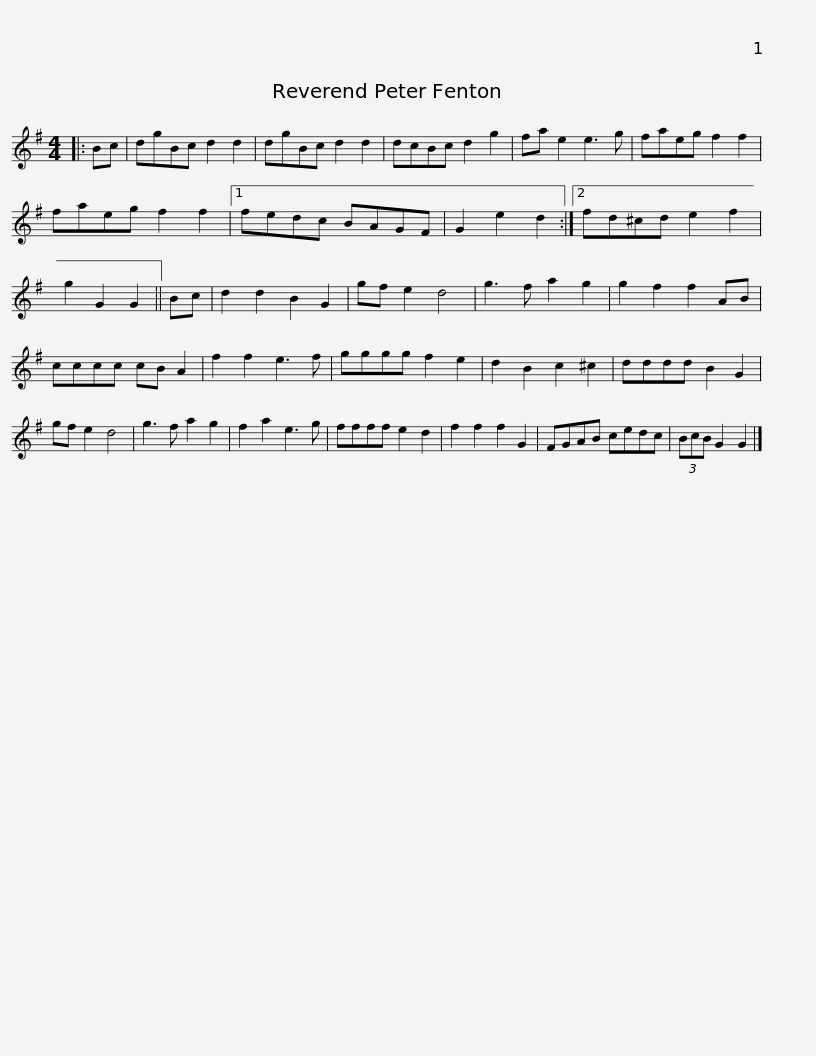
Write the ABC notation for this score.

X:1
L:1/8
M:4/4
I:linebreak $
K:G
V:1 treble
V:1
|: Bc | dgBc d2 d2 | dgBc d2 d2 | dcBc d2 g2 | fa e2 e3 g | %5
 faeg f2 f2 | faeg f2 f2 |1$ fedc BAGF | G2 e2 d2 :|2 fd^cd e2 f2 | %10
 g2 G2 G2 || Bc | d2 d2 B2 G2 | gf e2 d4 | g3 f a2 g2 | %15
 g2 f2 f2 AB |$ cccc cB A2 | f2 f2 e3 f | gggg f2 e2 | d2 B2 c2 ^c2 | %20
 dddd B2 G2 | gf e2 d4 | g3 f a2 g2 | f2 a2 e3 g |$ ffff e2 d2 | %25
 f2 f2 f2 G2 | FGAB cedc | (3BcB G2 G2 |] %28
